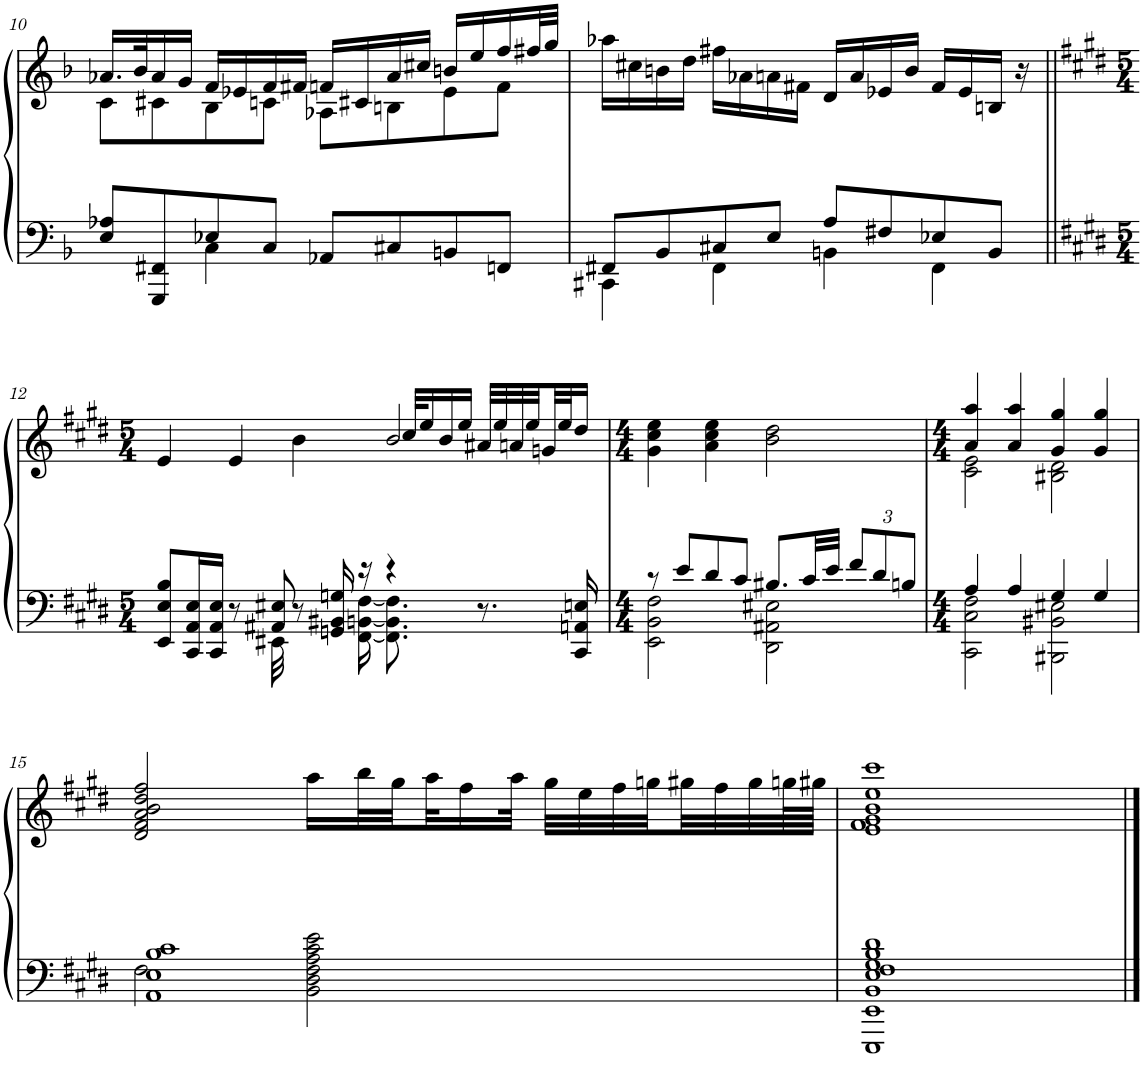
**kern	**kern
*part1	*part1
*staff2	*staff1
*I"Piano	*
*I'Pno.	*
!!LO:PB:g=z
*clefF4	*clefG2
*k[b-]	*k[b-]
*M4/4	*M4/4
*met(c)	*met(c)
=10	=10
*^	*^
8E/ 8A-X/L	4ryy	16.a-X/LL	8c\L
.	.	32b-/K	.
8GGG/ 8FF#X/	.	16a-/	8c#X\
.	.	16g/JJ	.
8E-X/	4C\	16f/LL	8B-\
.	.	16e-X/	.
8C/J	.	16f/	8cn\J
.	.	16f#X/JJ	.
8AA-X/L	2ryy	16fn/LL	8A-X\L
.	.	16c#X/	.
8C#X/	.	16a-/	8Bn\
.	.	16cc#X/JJ	.
8BBn/	.	16bn/LL	8e-\
.	.	16ee/	.
8FFn/J	.	16ff/	8f\J
.	.	32ff#X/L	.
.	.	32gg/JJJ	.
*	*	*v	*v
=11	=11	=11
8FF#X/L	4CC#X\	16aa-X\LL
.	.	16cc#X\
8BB-/	.	16bn\
.	.	16dd\JJ
8C#X/	4FF#\	16ff#X\LL
.	.	16a-X\
8E/J	.	16an\
.	.	16f#X\JJ
8A/L	4BBn\	16d/LL
.	.	16a/
8F#X/	.	16e-X/
.	.	16b/JJ
8E-X/	4FF#\	16f#/LL
.	.	16e-/
8BB/J	.	16Bn/JJ
.	.	16r
!!LO:LB:g=z
=12||	=12||	=12||
*k[f#c#g#d#]	*	*k[f#c#g#d#]
*M5/4	*	*M5/4
*	*	*^
8EE/ 8E/ 8B/L	4.ryy	4e/	32ryy
*	*	*v	*v
16CC#/ 16AA/ 16E/L	.	.
16CC#/ 16AA/ 16E/JJ	.	.
8r	.	4e/
8AA#X/ 8E#X/	32EE#X\	.
.	32ryy	.
*v	*v	*
8r	4b\
16GGn/ 16BB#X/ 16Gn/	.
*^	*
16r	[16FF#\ [16BBn\ [16F#\	.
4r	8.FF#\] 8.BB\] 8.F#\]	2b/
*	*	*^
.	.	.	32cc#/KLL
.	.	.	16ee/
.	.	.	16b/
.	4ryy	.	16ee/JJ
8.r	.	.	32a#X/LLL
.	.	.	32ee/
.	.	.	32an/
.	.	.	32ee/
.	.	.	32gn/
.	.	.	32ee/J
16CC#/ 16AAn/ 16En/	16ryy	.	16dd#/JJ
*	*	*v	*v
=13	=13	=13
*M4/4	*	*M4/4
8r	2EE\ 2BB\ 2F#\	4g#\ 4cc#\ 4ee\
8e/L	.	.
8d#/	.	4a\ 4cc#\ 4ee\
8c#/J	.	.
8.B#X/L	2DD#\ 2AA#X\ 2E#X\	2b\ 2dd#\
32c#/LL	.	.
32e/JJJ	.	.
*Xbrackettup	*	*
12f#/L	.	.
12d#/	.	.
12Bn/J	.	.
*v	*v	*
=14	=14
*M4/4	*M4/4
*^	*^
*	*^	*	*
4A/	2C#\ 2F#\	2CC#\	4a/ 4aa/	2c#\ 2e\
4A/	.	.	4a/ 4aa/	.
4G#/	2BB#X\ 2E#X\	2BBB#X\	4g#/ 4gg#/	2B#X\ 2d#\
4G#/	.	.	4g#/ 4gg#/	.
*	*v	*v	*	*
*	*	*v	*v
!!LO:LB:g=z
=15	=15	=15
1AA 1E 1B 1c#	2F#\	2d#/ 2f#/ 2a/ 2b/ 2dd#/ 2ff#/
.	2BB\ 2D#\ 2F#\ 2A\ 2c#\ 2e\	16aa\LL
.	.	32bb\L
.	.	32gg#\
.	.	32aa\J
.	.	16ff#\
.	.	32aa\JJk
.	.	32gg#\LLL
.	.	32ee\
.	.	32ff#\
.	.	32ggn\
.	.	32gg#X\
.	.	32ff#\
.	.	32gg#\
.	.	64ggn\L
.	.	64gg#X\JJJJ
=16	=16	=16
1EEE 1EE 1BB 1E 1F# 1G# 1B	1d#	1e 1f# 1g# 1b 1ee 1ccc#
*v	*v	*
==	==
*-	*-
